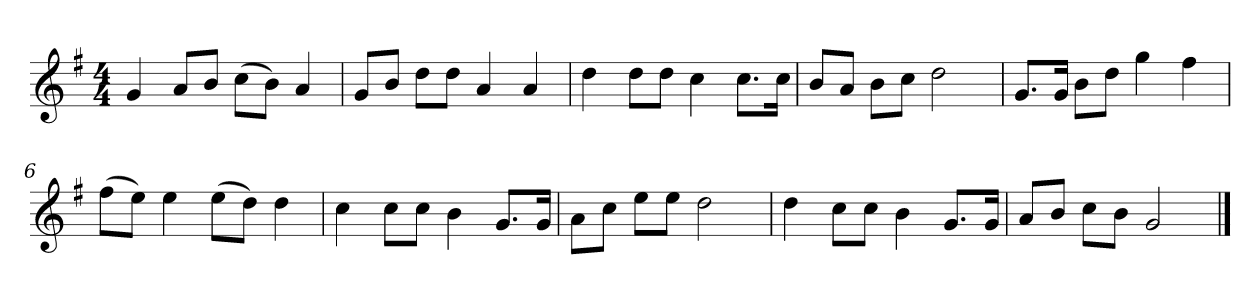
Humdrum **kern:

**kern
*part1
*staff1
*k[f#]
*M4/4
*MM120
=1
4g
8aL
8bJ
(8ccL
8bJ)
4a
=2
8gL
8bJ
8ddL
8ddJ
4a
4a
=3
4dd
8ddL
8ddJ
4cc
8.ccL
16ccJk
=4
8bL
8aJ
8bL
8ccJ
2dd
=5
8.gL
16gJk
8bL
8ddJ
4gg
4ff#
=6
(8ff#L
8eeJ)
4ee
(8eeL
8ddJ)
4dd
=7
4cc
8ccL
8ccJ
4b
8.gL
16gJk
=8
8aL
8ccJ
8eeL
8eeJ
2dd
=9
4dd
8ccL
8ccJ
4b
8.gL
16gJk
=10
8aL
8bJ
8ccL
8bJ
2g
==
*-
